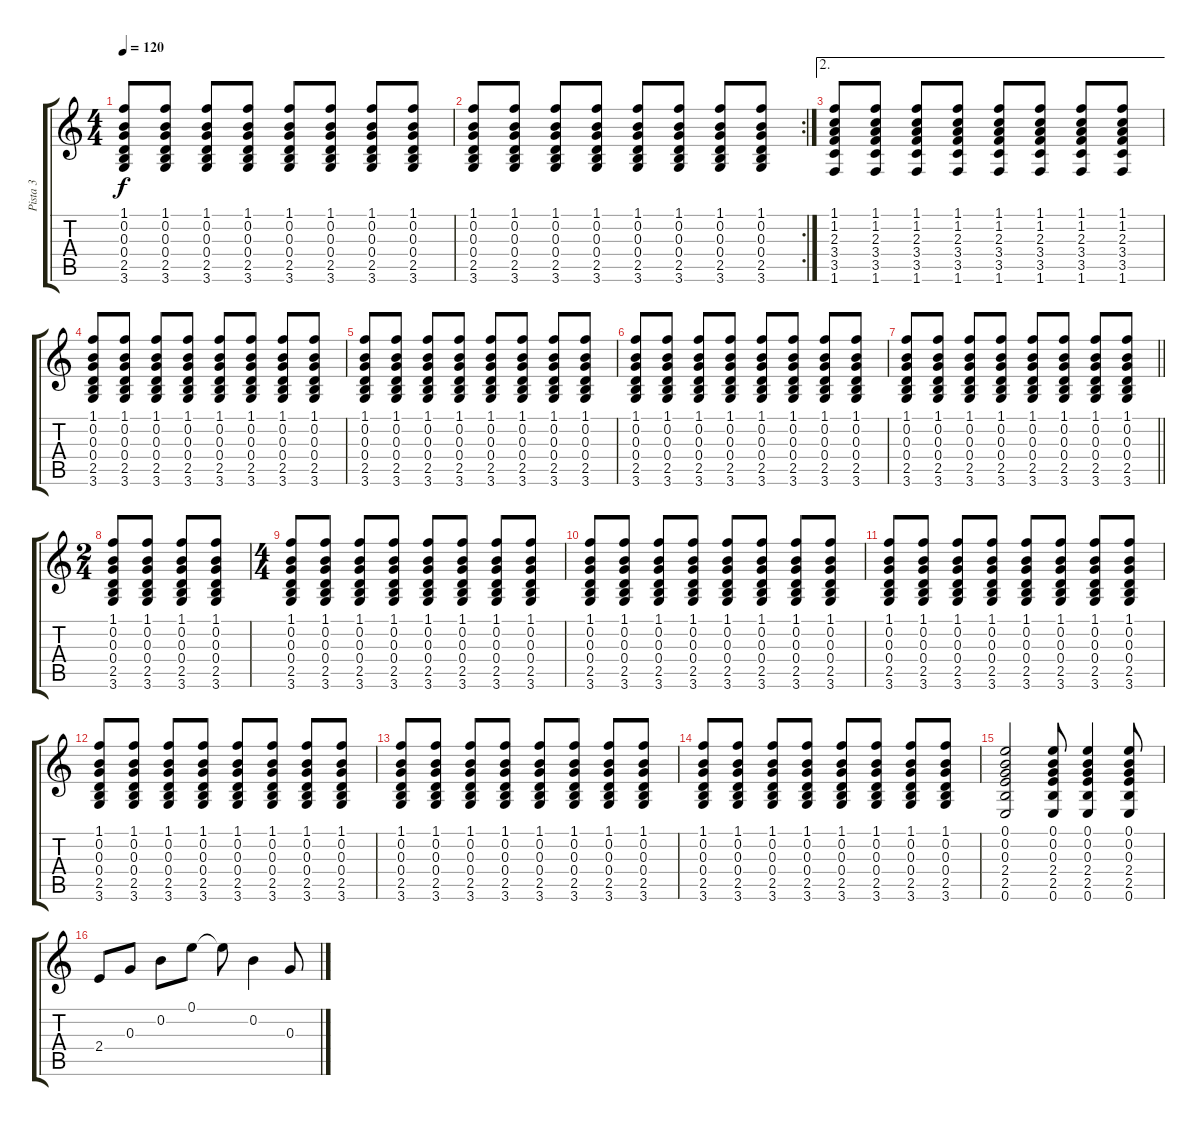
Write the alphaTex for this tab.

\track ("Pista 3" "Pista 3") {instrument overdrivenguitar}
\staff {score tabs}
\tuning (E4 B3 G3 D3 A2 E2) {hide}
\ts (4 4)
\tempo 120
\clef g2
\ks c
(1.1 0.2 0.3 0.4 2.5 3.6).8{dy f} (1.1 0.2 0.3 0.4 2.5 3.6).8 (1.1 0.2 0.3 0.4 2.5 3.6).8 (1.1 0.2 0.3 0.4 2.5 3.6).8 (1.1 0.2 0.3 0.4 2.5 3.6).8 (1.1 0.2 0.3 0.4 2.5 3.6).8 (1.1 0.2 0.3 0.4 2.5 3.6).8 (1.1 0.2 0.3 0.4 2.5 3.6).8 |
\rc 2
(1.1 0.2 0.3 0.4 2.5 3.6).8 (1.1 0.2 0.3 0.4 2.5 3.6).8 (1.1 0.2 0.3 0.4 2.5 3.6).8 (1.1 0.2 0.3 0.4 2.5 3.6).8 (1.1 0.2 0.3 0.4 2.5 3.6).8 (1.1 0.2 0.3 0.4 2.5 3.6).8 (1.1 0.2 0.3 0.4 2.5 3.6).8 (1.1 0.2 0.3 0.4 2.5 3.6).8 |
\ae 2
(1.1 1.2 2.3 3.4 3.5 1.6).8 (1.1 1.2 2.3 3.4 3.5 1.6).8 (1.1 1.2 2.3 3.4 3.5 1.6).8 (1.1 1.2 2.3 3.4 3.5 1.6).8 (1.1 1.2 2.3 3.4 3.5 1.6).8 (1.1 1.2 2.3 3.4 3.5 1.6).8 (1.1 1.2 2.3 3.4 3.5 1.6).8 (1.1 1.2 2.3 3.4 3.5 1.6).8 |
(1.1 0.2 0.3 0.4 2.5 3.6).8 (1.1 0.2 0.3 0.4 2.5 3.6).8 (1.1 0.2 0.3 0.4 2.5 3.6).8 (1.1 0.2 0.3 0.4 2.5 3.6).8 (1.1 0.2 0.3 0.4 2.5 3.6).8 (1.1 0.2 0.3 0.4 2.5 3.6).8 (1.1 0.2 0.3 0.4 2.5 3.6).8 (1.1 0.2 0.3 0.4 2.5 3.6).8 |
(1.1 0.2 0.3 0.4 2.5 3.6).8 (1.1 0.2 0.3 0.4 2.5 3.6).8 (1.1 0.2 0.3 0.4 2.5 3.6).8 (1.1 0.2 0.3 0.4 2.5 3.6).8 (1.1 0.2 0.3 0.4 2.5 3.6).8 (1.1 0.2 0.3 0.4 2.5 3.6).8 (1.1 0.2 0.3 0.4 2.5 3.6).8 (1.1 0.2 0.3 0.4 2.5 3.6).8 |
(1.1 0.2 0.3 0.4 2.5 3.6).8 (1.1 0.2 0.3 0.4 2.5 3.6).8 (1.1 0.2 0.3 0.4 2.5 3.6).8 (1.1 0.2 0.3 0.4 2.5 3.6).8 (1.1 0.2 0.3 0.4 2.5 3.6).8 (1.1 0.2 0.3 0.4 2.5 3.6).8 (1.1 0.2 0.3 0.4 2.5 3.6).8 (1.1 0.2 0.3 0.4 2.5 3.6).8 |
\barLineRight lightlight
(1.1 0.2 0.3 0.4 2.5 3.6).8 (1.1 0.2 0.3 0.4 2.5 3.6).8 (1.1 0.2 0.3 0.4 2.5 3.6).8 (1.1 0.2 0.3 0.4 2.5 3.6).8 (1.1 0.2 0.3 0.4 2.5 3.6).8 (1.1 0.2 0.3 0.4 2.5 3.6).8 (1.1 0.2 0.3 0.4 2.5 3.6).8 (1.1 0.2 0.3 0.4 2.5 3.6).8 |
\ts (2 4)
(1.1 0.2 0.3 0.4 2.5 3.6).8 (1.1 0.2 0.3 0.4 2.5 3.6).8 (1.1 0.2 0.3 0.4 2.5 3.6).8 (1.1 0.2 0.3 0.4 2.5 3.6).8 |
\ts (4 4)
(1.1 0.2 0.3 0.4 2.5 3.6).8 (1.1 0.2 0.3 0.4 2.5 3.6).8 (1.1 0.2 0.3 0.4 2.5 3.6).8 (1.1 0.2 0.3 0.4 2.5 3.6).8 (1.1 0.2 0.3 0.4 2.5 3.6).8 (1.1 0.2 0.3 0.4 2.5 3.6).8 (1.1 0.2 0.3 0.4 2.5 3.6).8 (1.1 0.2 0.3 0.4 2.5 3.6).8 |
(1.1 0.2 0.3 0.4 2.5 3.6).8 (1.1 0.2 0.3 0.4 2.5 3.6).8 (1.1 0.2 0.3 0.4 2.5 3.6).8 (1.1 0.2 0.3 0.4 2.5 3.6).8 (1.1 0.2 0.3 0.4 2.5 3.6).8 (1.1 0.2 0.3 0.4 2.5 3.6).8 (1.1 0.2 0.3 0.4 2.5 3.6).8 (1.1 0.2 0.3 0.4 2.5 3.6).8 |
(1.1 0.2 0.3 0.4 2.5 3.6).8 (1.1 0.2 0.3 0.4 2.5 3.6).8 (1.1 0.2 0.3 0.4 2.5 3.6).8 (1.1 0.2 0.3 0.4 2.5 3.6).8 (1.1 0.2 0.3 0.4 2.5 3.6).8 (1.1 0.2 0.3 0.4 2.5 3.6).8 (1.1 0.2 0.3 0.4 2.5 3.6).8 (1.1 0.2 0.3 0.4 2.5 3.6).8 |
(1.1 0.2 0.3 0.4 2.5 3.6).8 (1.1 0.2 0.3 0.4 2.5 3.6).8 (1.1 0.2 0.3 0.4 2.5 3.6).8 (1.1 0.2 0.3 0.4 2.5 3.6).8 (1.1 0.2 0.3 0.4 2.5 3.6).8 (1.1 0.2 0.3 0.4 2.5 3.6).8 (1.1 0.2 0.3 0.4 2.5 3.6).8 (1.1 0.2 0.3 0.4 2.5 3.6).8 |
(1.1 0.2 0.3 0.4 2.5 3.6).8 (1.1 0.2 0.3 0.4 2.5 3.6).8 (1.1 0.2 0.3 0.4 2.5 3.6).8 (1.1 0.2 0.3 0.4 2.5 3.6).8 (1.1 0.2 0.3 0.4 2.5 3.6).8 (1.1 0.2 0.3 0.4 2.5 3.6).8 (1.1 0.2 0.3 0.4 2.5 3.6).8 (1.1 0.2 0.3 0.4 2.5 3.6).8 |
(1.1 0.2 0.3 0.4 2.5 3.6).8 (1.1 0.2 0.3 0.4 2.5 3.6).8 (1.1 0.2 0.3 0.4 2.5 3.6).8 (1.1 0.2 0.3 0.4 2.5 3.6).8 (1.1 0.2 0.3 0.4 2.5 3.6).8 (1.1 0.2 0.3 0.4 2.5 3.6).8 (1.1 0.2 0.3 0.4 2.5 3.6).8 (1.1 0.2 0.3 0.4 2.5 3.6).8 |
(0.1 0.2 0.3 2.4 2.5 0.6).2 (0.1 0.2 0.3 2.4 2.5 0.6).8 (0.1 0.2 0.3 2.4 2.5 0.6).4 (0.1 0.2 0.3 2.4 2.5 0.6).8 |
2.4.8 0.3.8 0.2.8 0.1.8 0.1{t}.8 0.2.4 0.3.8
